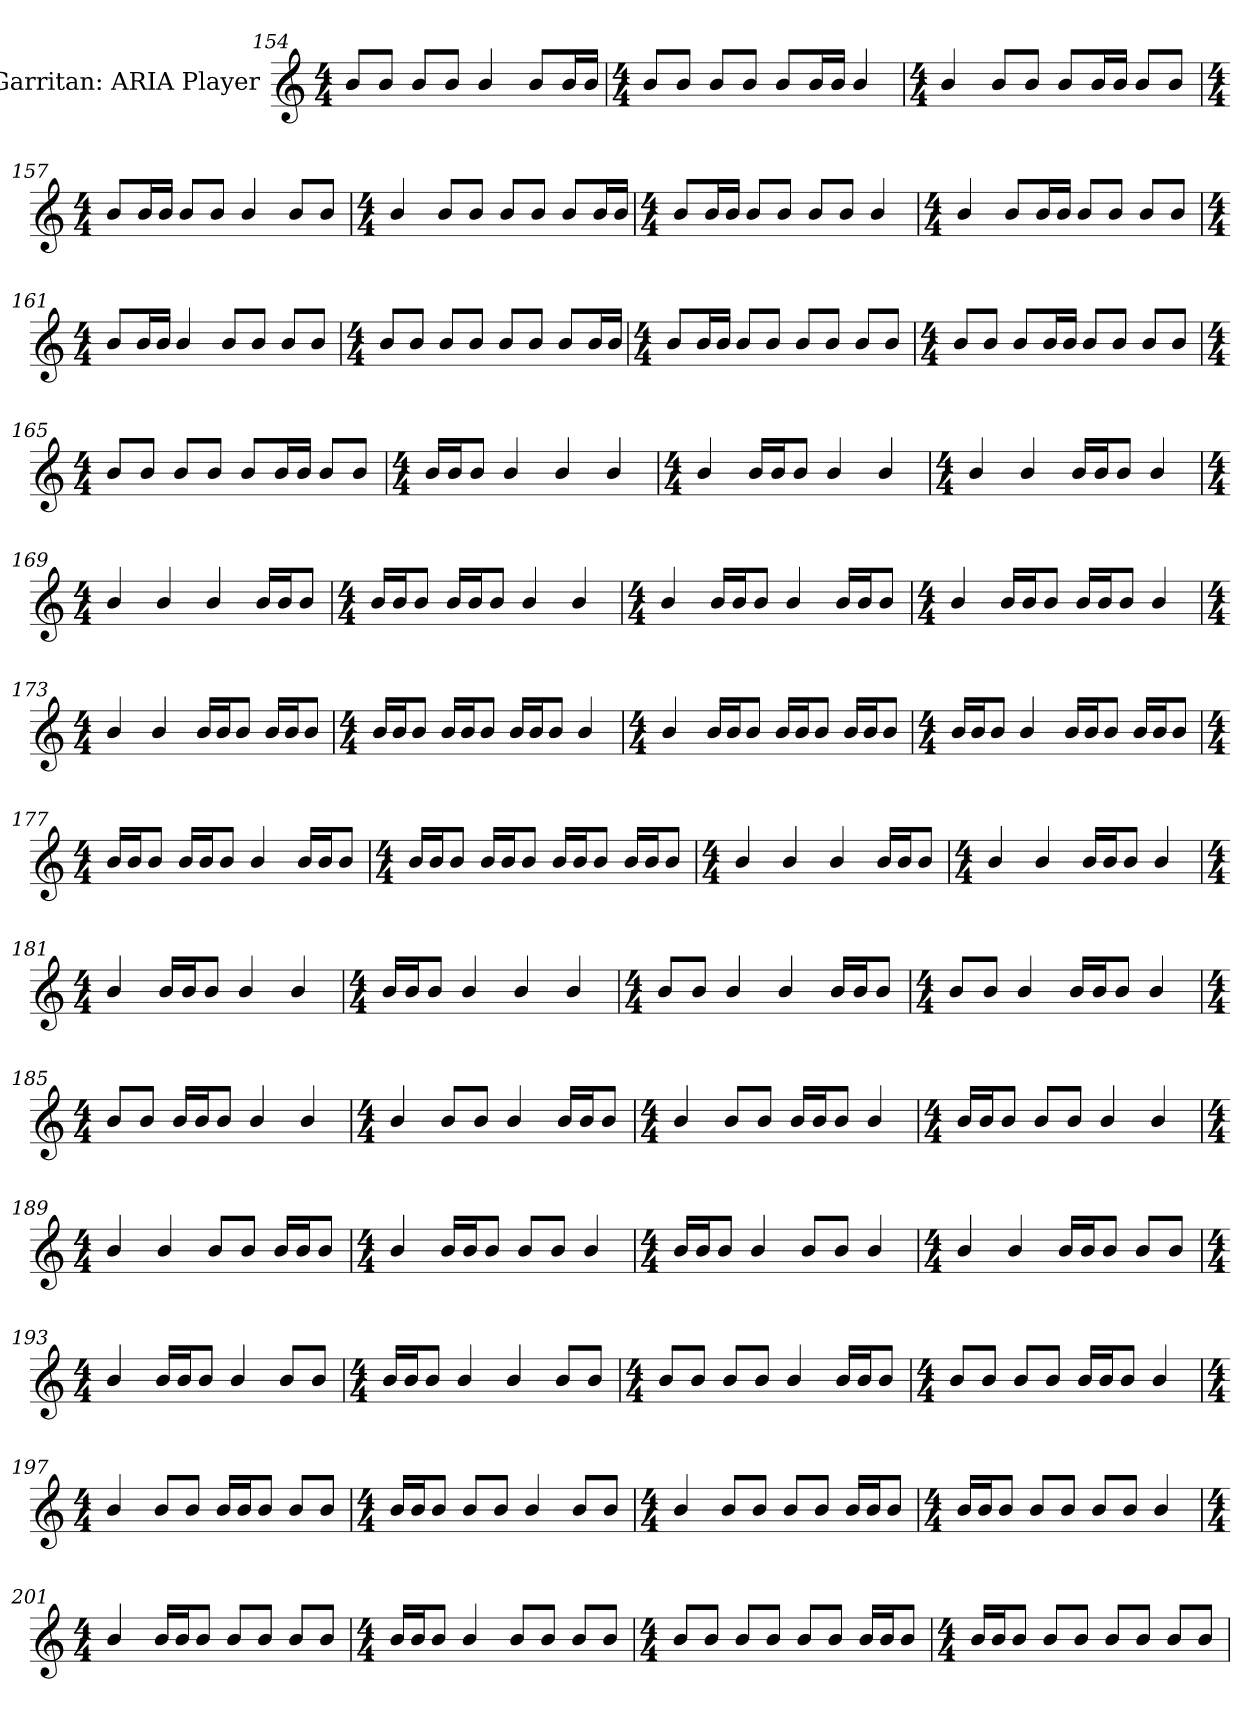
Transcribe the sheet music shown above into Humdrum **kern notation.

**kern
*part1
*staff1
*I"Garritan: ARIA Player
!!LO:PB:g=z
*clefG2
*k[]
*C:
*M4/4
=154
8bi/L
8bi/J
8bi/L
8bi/J
4bi/
8bi/L
16bi/L
16bi/JJ
!!LO:PB:g=z
=155
*M4/4
8bi/L
8bi/J
8bi/L
8bi/J
8bi/L
16bi/L
16bi/JJ
4bi/
!!LO:PB:g=z
=156
*M4/4
4bi/
8bi/L
8bi/J
8bi/L
16bi/L
16bi/JJ
8bi/L
8bi/J
!!LO:PB:g=z
=157
*M4/4
8bi/L
16bi/L
16bi/JJ
8bi/L
8bi/J
4bi/
8bi/L
8bi/J
!!LO:PB:g=z
=158
*M4/4
4bi/
8bi/L
8bi/J
8bi/L
8bi/J
8bi/L
16bi/L
16bi/JJ
!!LO:PB:g=z
=159
*M4/4
8bi/L
16bi/L
16bi/JJ
8bi/L
8bi/J
8bi/L
8bi/J
4bi/
!!LO:PB:g=z
=160
*M4/4
4bi/
8bi/L
16bi/L
16bi/JJ
8bi/L
8bi/J
8bi/L
8bi/J
!!LO:PB:g=z
=161
*M4/4
8bi/L
16bi/L
16bi/JJ
4bi/
8bi/L
8bi/J
8bi/L
8bi/J
!!LO:PB:g=z
=162
*M4/4
8bi/L
8bi/J
8bi/L
8bi/J
8bi/L
8bi/J
8bi/L
16bi/L
16bi/JJ
!!LO:PB:g=z
=163
*M4/4
8bi/L
16bi/L
16bi/JJ
8bi/L
8bi/J
8bi/L
8bi/J
8bi/L
8bi/J
!!LO:PB:g=z
=164
*M4/4
8bi/L
8bi/J
8bi/L
16bi/L
16bi/JJ
8bi/L
8bi/J
8bi/L
8bi/J
!!LO:PB:g=z
=165
*M4/4
8bi/L
8bi/J
8bi/L
8bi/J
8bi/L
16bi/L
16bi/JJ
8bi/L
8bi/J
!!LO:PB:g=z
=166
*M4/4
16bi/LL
16bi/J
8bi/J
4bi/
4bi/
4bi/
!!LO:PB:g=z
=167
*M4/4
4bi/
16bi/LL
16bi/J
8bi/J
4bi/
4bi/
!!LO:PB:g=z
=168
*M4/4
4bi/
4bi/
16bi/LL
16bi/J
8bi/J
4bi/
!!LO:PB:g=z
=169
*M4/4
4bi/
4bi/
4bi/
16bi/LL
16bi/J
8bi/J
!!LO:PB:g=z
=170
*M4/4
16bi/LL
16bi/J
8bi/J
16bi/LL
16bi/J
8bi/J
4bi/
4bi/
!!LO:PB:g=z
=171
*M4/4
4bi/
16bi/LL
16bi/J
8bi/J
4bi/
16bi/LL
16bi/J
8bi/J
!!LO:PB:g=z
=172
*M4/4
4bi/
16bi/LL
16bi/J
8bi/J
16bi/LL
16bi/J
8bi/J
4bi/
!!LO:PB:g=z
=173
*M4/4
4bi/
4bi/
16bi/LL
16bi/J
8bi/J
16bi/LL
16bi/J
8bi/J
!!LO:PB:g=z
=174
*M4/4
16bi/LL
16bi/J
8bi/J
16bi/LL
16bi/J
8bi/J
16bi/LL
16bi/J
8bi/J
4bi/
!!LO:PB:g=z
=175
*M4/4
4bi/
16bi/LL
16bi/J
8bi/J
16bi/LL
16bi/J
8bi/J
16bi/LL
16bi/J
8bi/J
!!LO:PB:g=z
=176
*M4/4
16bi/LL
16bi/J
8bi/J
4bi/
16bi/LL
16bi/J
8bi/J
16bi/LL
16bi/J
8bi/J
!!LO:PB:g=z
=177
*M4/4
16bi/LL
16bi/J
8bi/J
16bi/LL
16bi/J
8bi/J
4bi/
16bi/LL
16bi/J
8bi/J
!!LO:PB:g=z
=178
*M4/4
16bi/LL
16bi/J
8bi/J
16bi/LL
16bi/J
8bi/J
16bi/LL
16bi/J
8bi/J
16bi/LL
16bi/J
8bi/J
!!LO:PB:g=z
=179
*M4/4
4bi/
4bi/
4bi/
16bi/LL
16bi/J
8bi/J
!!LO:PB:g=z
=180
*M4/4
4bi/
4bi/
16bi/LL
16bi/J
8bi/J
4bi/
!!LO:PB:g=z
=181
*M4/4
4bi/
16bi/LL
16bi/J
8bi/J
4bi/
4bi/
!!LO:PB:g=z
=182
*M4/4
16bi/LL
16bi/J
8bi/J
4bi/
4bi/
4bi/
!!LO:PB:g=z
=183
*M4/4
8bi/L
8bi/J
4bi/
4bi/
16bi/LL
16bi/J
8bi/J
!!LO:PB:g=z
=184
*M4/4
8bi/L
8bi/J
4bi/
16bi/LL
16bi/J
8bi/J
4bi/
!!LO:PB:g=z
=185
*M4/4
8bi/L
8bi/J
16bi/LL
16bi/J
8bi/J
4bi/
4bi/
!!LO:PB:g=z
=186
*M4/4
4bi/
8bi/L
8bi/J
4bi/
16bi/LL
16bi/J
8bi/J
!!LO:PB:g=z
=187
*M4/4
4bi/
8bi/L
8bi/J
16bi/LL
16bi/J
8bi/J
4bi/
!!LO:PB:g=z
=188
*M4/4
16bi/LL
16bi/J
8bi/J
8bi/L
8bi/J
4bi/
4bi/
!!LO:PB:g=z
=189
*M4/4
4bi/
4bi/
8bi/L
8bi/J
16bi/LL
16bi/J
8bi/J
!!LO:PB:g=z
=190
*M4/4
4bi/
16bi/LL
16bi/J
8bi/J
8bi/L
8bi/J
4bi/
!!LO:PB:g=z
=191
*M4/4
16bi/LL
16bi/J
8bi/J
4bi/
8bi/L
8bi/J
4bi/
!!LO:PB:g=z
=192
*M4/4
4bi/
4bi/
16bi/LL
16bi/J
8bi/J
8bi/L
8bi/J
!!LO:PB:g=z
=193
*M4/4
4bi/
16bi/LL
16bi/J
8bi/J
4bi/
8bi/L
8bi/J
!!LO:PB:g=z
=194
*M4/4
16bi/LL
16bi/J
8bi/J
4bi/
4bi/
8bi/L
8bi/J
!!LO:PB:g=z
=195
*M4/4
8bi/L
8bi/J
8bi/L
8bi/J
4bi/
16bi/LL
16bi/J
8bi/J
!!LO:PB:g=z
=196
*M4/4
8bi/L
8bi/J
8bi/L
8bi/J
16bi/LL
16bi/J
8bi/J
4bi/
!!LO:PB:g=z
=197
*M4/4
4bi/
8bi/L
8bi/J
16bi/LL
16bi/J
8bi/J
8bi/L
8bi/J
!!LO:PB:g=z
=198
*M4/4
16bi/LL
16bi/J
8bi/J
8bi/L
8bi/J
4bi/
8bi/L
8bi/J
!!LO:PB:g=z
=199
*M4/4
4bi/
8bi/L
8bi/J
8bi/L
8bi/J
16bi/LL
16bi/J
8bi/J
!!LO:PB:g=z
=200
*M4/4
16bi/LL
16bi/J
8bi/J
8bi/L
8bi/J
8bi/L
8bi/J
4bi/
!!LO:PB:g=z
=201
*M4/4
4bi/
16bi/LL
16bi/J
8bi/J
8bi/L
8bi/J
8bi/L
8bi/J
!!LO:PB:g=z
=202
*M4/4
16bi/LL
16bi/J
8bi/J
4bi/
8bi/L
8bi/J
8bi/L
8bi/J
!!LO:PB:g=z
=203
*M4/4
8bi/L
8bi/J
8bi/L
8bi/J
8bi/L
8bi/J
16bi/LL
16bi/J
8bi/J
!!LO:PB:g=z
=204
*M4/4
16bi/LL
16bi/J
8bi/J
8bi/L
8bi/J
8bi/L
8bi/J
8bi/L
8bi/J
=
*-
